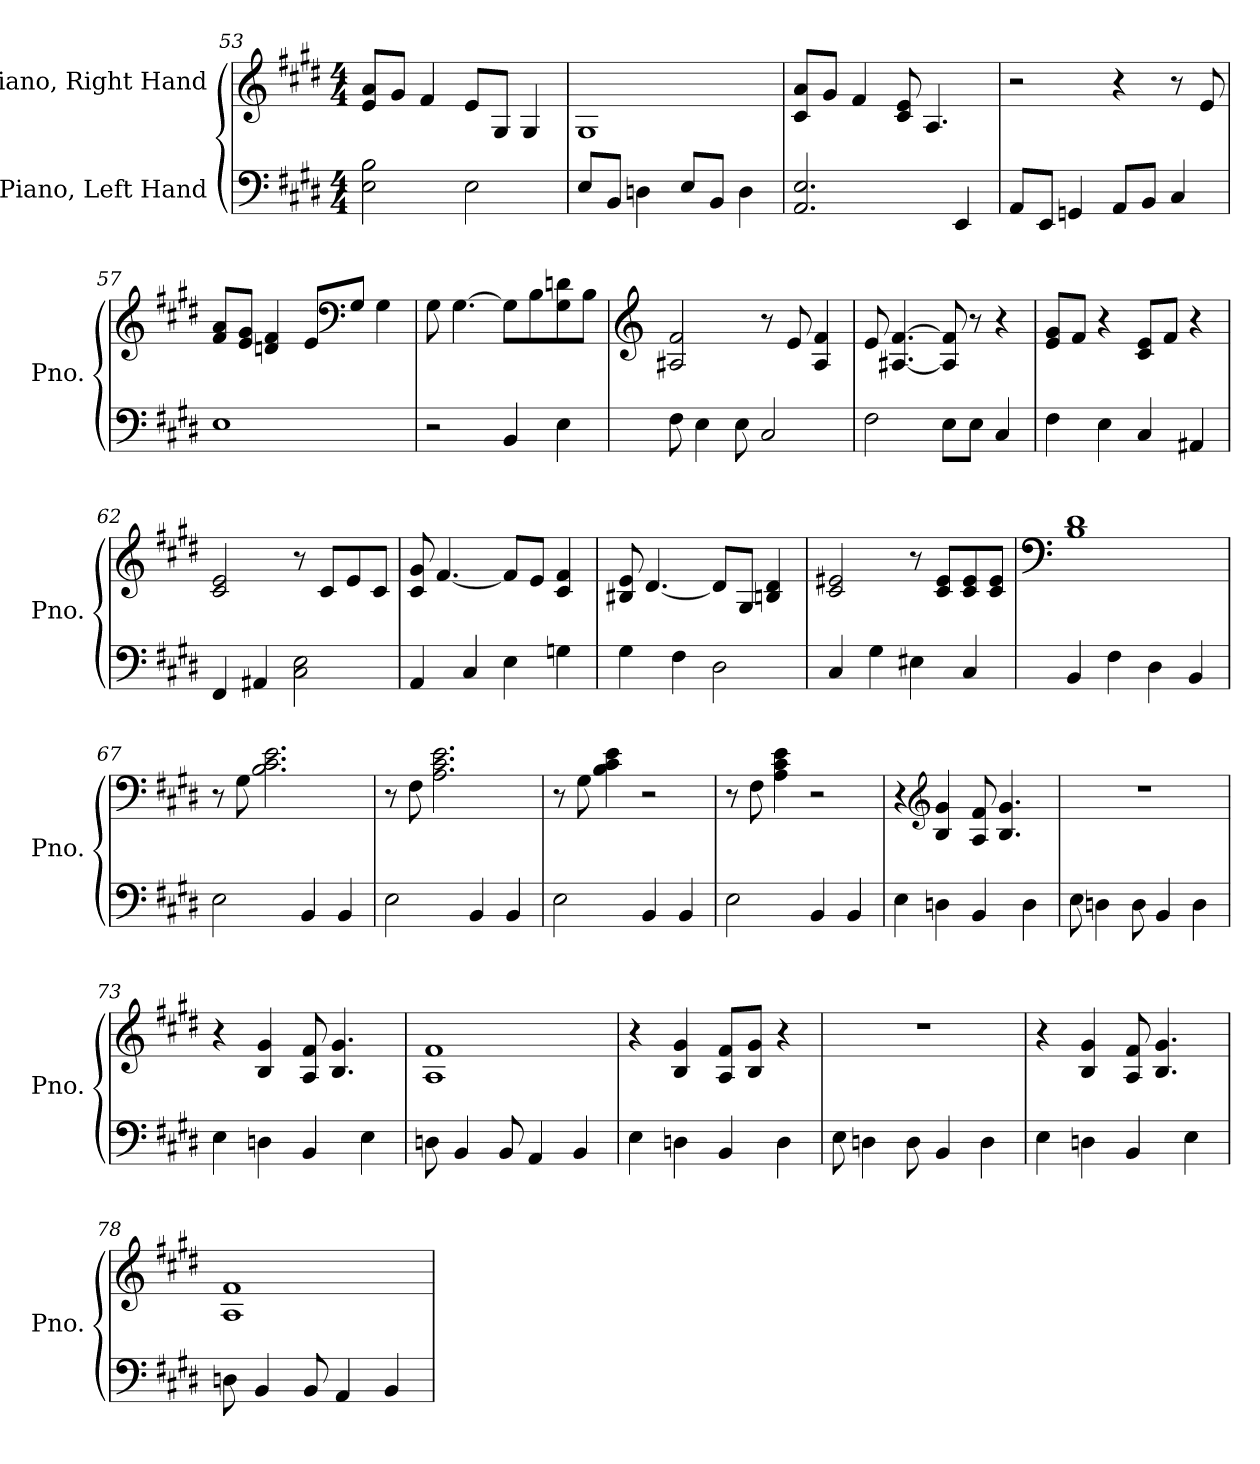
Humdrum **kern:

**kern	**kern
*part2	*part1
*staff2	*staff1
*I"Piano, Left Hand	*I"Piano, Right Hand
*I'Pno.	*I'Pno.
*clefF4	*clefG2
*k[f#c#g#d#]	*k[f#c#g#d#]
*M4/4	*M4/4
=53	=53
2E\ 2B\	8e/ 8a/L
.	8g#/J
.	4f#/
2E\	8e/L
.	8G#/J
.	4G#/
=54	=54
8E/L	1G#
8BB/J	.
4Dn\	.
8E/L	.
8BB/J	.
4D\	.
=55	=55
2.AA/ 2.E/	8c#/ 8a/L
.	8g#/J
.	4f#/
.	8c#/ 8e/
.	4.A/
4EE/	.
!!LO:LB:g=z
=56	=56
8AA/L	2r
8EE/J	.
4GGn/	.
8AA/L	4r
8BB/J	.
4C#/	8r
.	8e/
=57	=57
1E	8f#/ 8a/L
.	8e/ 8g#/J
.	4dn/ 4f#/
.	8e/L
*	*clefF4
.	8G#/J
.	4G#\
=58	=58
2r	8G#\
.	[4.G#\
4BB/	8G#\L]
.	8B\
4E\	8G#\ 8dn\
.	8B\J
=59	=59
*	*clefG2
8F#\	2A#X/ 2f#/
4E\	.
8E\	.
2C#/	8r
.	8e/
.	4A#/ 4f#/
!!LO:PB:g=z
=60	=60
2F#\	8e/
.	[4.A#X/ [4.f#/
8E\L	8A#/] 8f#/]
8E\J	8r
4C#/	4r
=61	=61
4F#\	8e/ 8g#/L
.	8f#/J
4E\	4r
4C#/	8c#/ 8e/L
.	8f#/J
4AA#X/	4r
=62	=62
4FF#/	2c#/ 2e/
4AA#X/	.
2C#\ 2E\	8r
.	8c#/L
.	8e/
.	8c#/J
=63	=63
4AA/	8c#/ 8g#/
.	[4.f#/
4C#/	.
4E\	8f#/L]
.	8e/J
4Gn\	4c#/ 4f#/
=64	=64
4G#\	8B#X/ 8e/
.	[4.d#/
4F#\	.
2D#\	8d#/L]
.	8G#/J
.	4Bn/ 4d#/
!!LO:LB:g=z
=65	=65
4C#/	2c#/ 2e#X/
4G#\	.
4E#X\	8r
.	8c#/ 8e#/L
4C#/	8c#/ 8e#/
.	8c#/ 8e#/J
=66	=66
*	*clefF4
4BB/	1B 1d#
4F#\	.
4D#\	.
4BB/	.
=67	=67
2E\	8r
.	8G#\
.	2.B\ 2.c#\ 2.e\
4BB/	.
4BB/	.
=68	=68
2E\	8r
.	8F#\
.	2.A\ 2.c#\ 2.e\
4BB/	.
4BB/	.
=69	=69
2E\	8r
.	8G#\
.	4B\ 4c#\ 4e\
4BB/	2r
4BB/	.
=70	=70
2E\	8r
.	8F#\
.	4A\ 4c#\ 4e\
4BB/	2r
4BB/	.
!!LO:LB:g=z
=71	=71
4E\	4r
*	*clefG2
4Dn\	4B/ 4g#/
4BB/	8A/ 8f#/
.	4.B/ 4.g#/
4D\	.
=72	=72
8E\	1r
4Dn\	.
8D\	.
4BB/	.
4D\	.
=73	=73
4E\	4r
4Dn\	4B/ 4g#/
4BB/	8A/ 8f#/
.	4.B/ 4.g#/
4E\	.
=74	=74
8Dn\	1A 1f#
4BB/	.
8BB/	.
4AA/	.
4BB/	.
=75	=75
4E\	4r
4Dn\	4B/ 4g#/
4BB/	8A/ 8f#/L
.	8B/ 8g#/J
4D\	4r
!!LO:LB:g=z
=76	=76
8E\	1r
4Dn\	.
8D\	.
4BB/	.
4D\	.
=77	=77
4E\	4r
4Dn\	4B/ 4g#/
4BB/	8A/ 8f#/
.	4.B/ 4.g#/
4E\	.
=78	=78
8Dn\	1A 1f#
4BB/	.
8BB/	.
4AA/	.
4BB/	.
=	=
*-	*-
